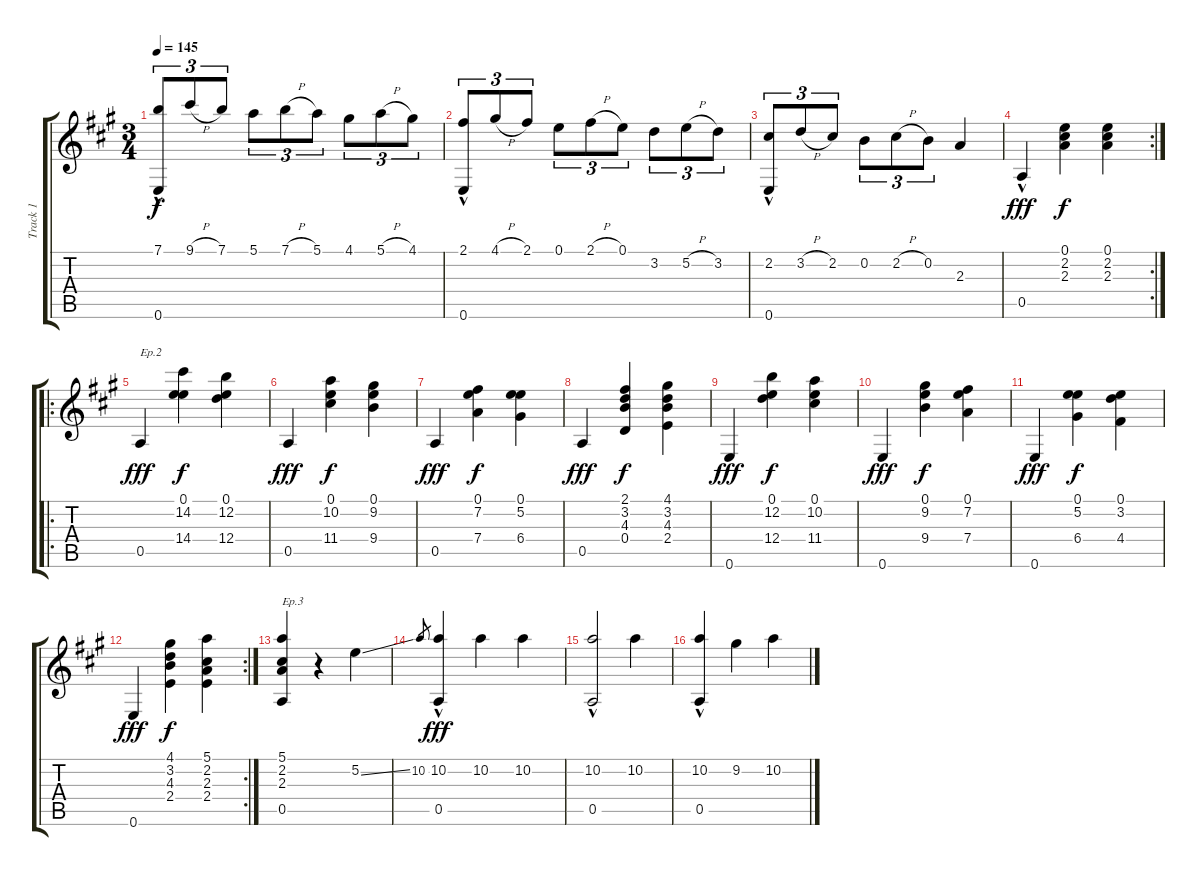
\track ("Track 1" "Track 1") {instrument acousticguitarnylon}
\staff {score tabs}
\tuning (E4 B3 G3 D3 A2 E2) {hide}
\ts (3 4)
\tempo 145
\clef g2
\ks a
(7.1 0.6{hac}).8{tu (3 2) dy f} 9.1{h}.8{tu (3 2)} 7.1.8{tu (3 2)} 5.1.8{tu (3 2)} 7.1{h}.8{tu (3 2)} 5.1.8{tu (3 2)} 4.1.8{tu (3 2)} 5.1{h}.8{tu (3 2)} 4.1.8{tu (3 2)} |
(2.1 0.6{hac}).8{tu (3 2)} 4.1{h}.8{tu (3 2)} 2.1.8{tu (3 2)} 0.1.8{tu (3 2)} 2.1{h}.8{tu (3 2)} 0.1.8{tu (3 2)} 3.2.8{tu (3 2)} 5.2{h}.8{tu (3 2)} 3.2.8{tu (3 2)} |
(2.2 0.6{hac}).8{tu (3 2)} 3.2{h}.8{tu (3 2)} 2.2.8{tu (3 2)} 0.2.8{tu (3 2)} 2.2{h}.8{tu (3 2)} 0.2.8{tu (3 2)} 2.3.4 |
\rc 2
0.5{hac}.4{dy fff} (0.1 2.2 2.3).4{dy f} (0.1 2.2 2.3).4 |
\ro
0.5.4{txt "Ep.2" dy fff} (0.1 14.2 14.4).4{dy f} (0.1 12.2 12.4).4 |
0.5.4{dy fff} (0.1 10.2 11.4).4{dy f} (0.1 9.2 9.4).4 |
0.5.4{dy fff} (0.1 7.2 7.4).4{dy f} (0.1 5.2 6.4).4 |
0.5.4{dy fff} (2.1 3.2 4.3 0.4).4{dy f} (4.1 3.2 4.3 2.4).4 |
0.6.4{dy fff} (0.1 12.2 12.4).4{dy f} (0.1 10.2 11.4).4 |
0.6.4{dy fff} (0.1 9.2 9.4).4{dy f} (0.1 7.2 7.4).4 |
0.6.4{dy fff} (0.1 5.2 6.4).4{dy f} (0.1 3.2 4.4).4 |
\rc 2
0.6.4{dy fff} (4.1 3.2 4.3 2.4).4{dy f} (5.1 2.2 2.3 2.4).4 |
(5.1 2.2 2.3 0.5).4{txt "Ep.3"} r.4 5.2{ss}.4 |
10.2.8{gr} (10.2 0.5{hac}).4{dy fff} 10.2.4 10.2.4 |
(10.2 0.5{hac}).2 10.2.4 |
(10.2 0.5{hac}).4 9.2.4 10.2.4
